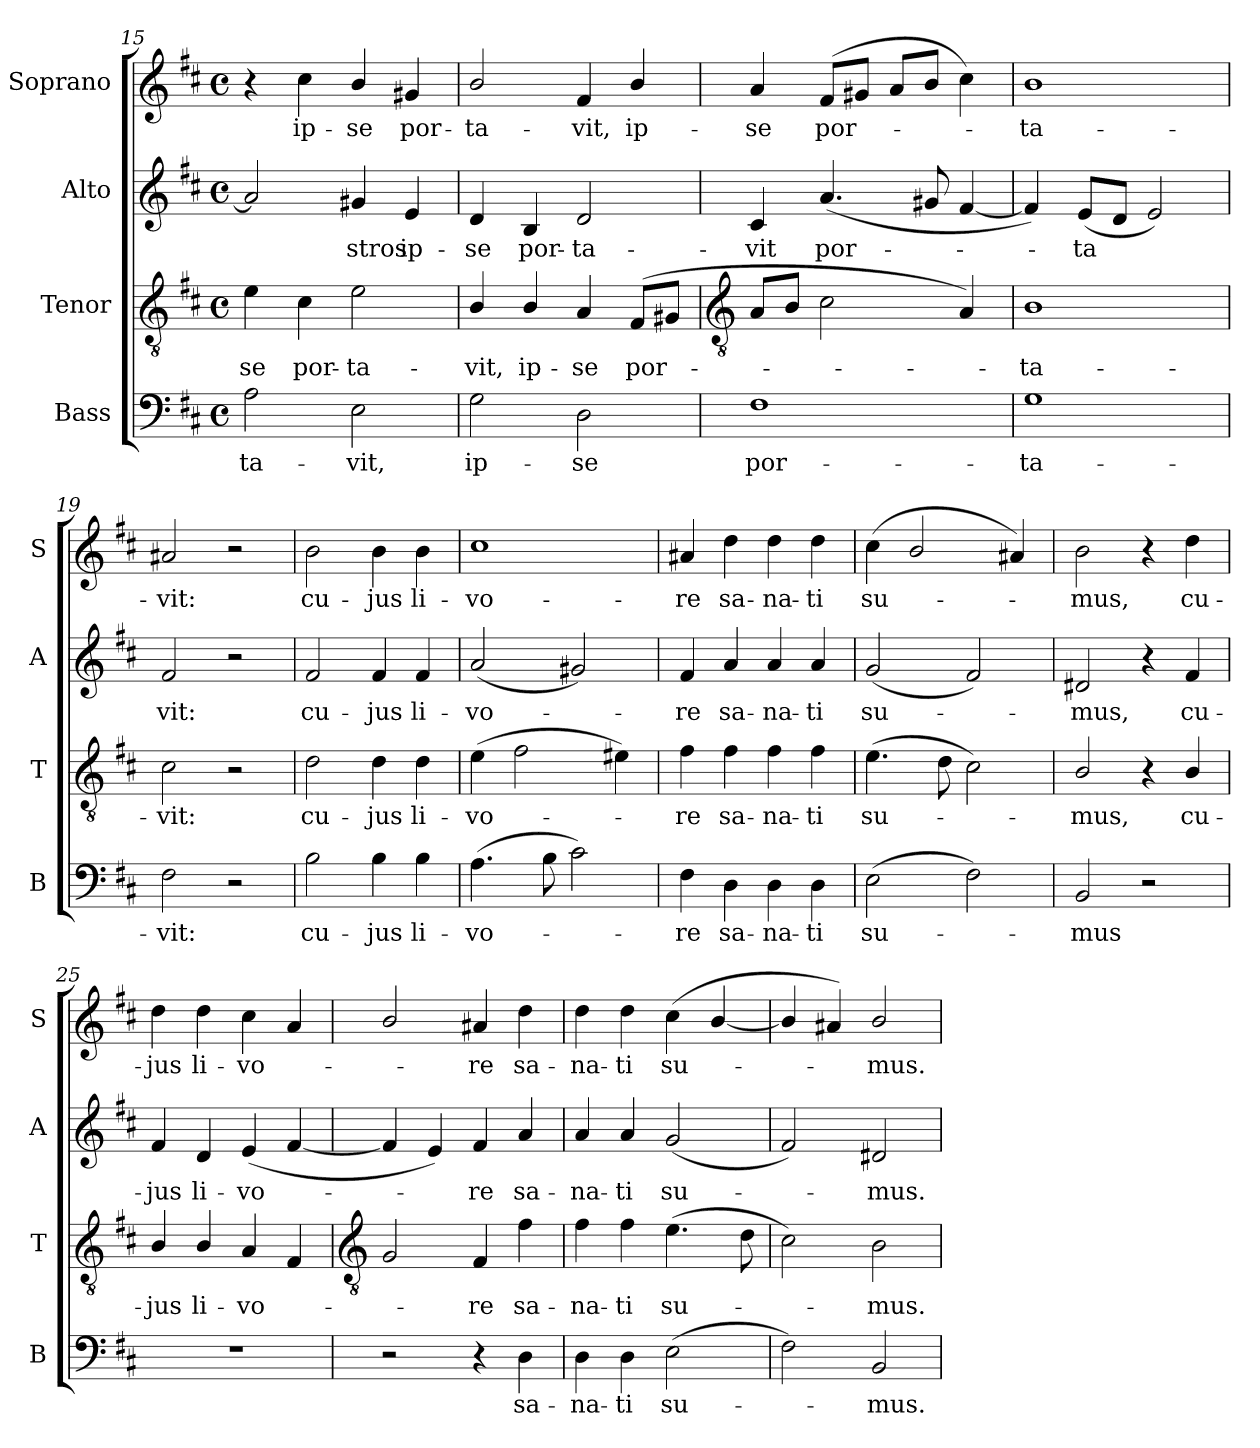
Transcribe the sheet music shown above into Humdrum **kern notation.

**kern	**text	**kern	**text	**kern	**text	**kern	**text
*part4	*part4	*part3	*part3	*part2	*part2	*part1	*part1
*staff4	*staff4	*staff3	*staff3	*staff2	*staff2	*staff1	*staff1
*I"Bass	*	*I"Tenor	*	*I"Alto	*	*I"Soprano	*
*I'B	*	*I'T	*	*I'A	*	*I'S	*
*clefF4	*	*clefGv2	*	*clefG2	*	*clefG2	*
*k[f#c#]	*	*k[f#c#]	*	*k[f#c#]	*	*k[f#c#]	*
*D:	*	*D:	*	*D:	*	*D:	*
*M4/4	*	*M4/4	*	*M4/4	*	*M4/4	*
*met(c)	*	*met(c)	*	*met(c)	*	*met(c)	*
=15	=15	=15	=15	=15	=15	=15	=15
!	!LO:LY:b	!	!LO:LY:b	!	!	!	!
2A	-ta-	4e	-se	2a]	.	4r	.
!	!	!	!LO:LY:b	!	!	!	!LO:LY:b
.	.	4c#	por-	.	.	4cc#	ip-
!	!LO:LY:b	!	!LO:LY:b	!	!LO:LY:b	!	!LO:LY:b
2E	-vit,	2e	-ta-	4g#X	stros	4b/	-se
!	!	!	!	!	!LO:LY:b	!	!LO:LY:b
.	.	.	.	4e	ip-	4g#X	por-
=16	=16	=16	=16	=16	=16	=16	=16
!	!LO:LY:b	!	!LO:LY:b	!	!LO:LY:b	!	!LO:LY:b
2G	ip-	4B/	-vit,	4d	-se	2b/	-ta-
!	!	!	!LO:LY:b	!	!LO:LY:b	!	!
.	.	4B/	ip-	4B	por-	.	.
!	!LO:LY:b	!	!LO:LY:b	!	!LO:LY:b	!	!LO:LY:b
2D	-se	4A	-se	2d	-ta-	4f#	-vit,
!	!	!	!LO:LY:b	!	!	!	!LO:LY:b
.	.	(<8F#L	por-	.	.	4b/	ip-
.	.	8G#XJ	.	.	.	.	.
!!LO:LB:g=z
=17	=17	=17	=17	=17	=17	=17	=17
*	*	*clefGv2	*	*	*	*	*
!	!LO:LY:b	!	!	!	!LO:LY:b	!	!LO:LY:b
1F#	por-	8AL	.	4c#	-vit	4a	-se
.	.	8BJ	.	.	.	.	.
!	!	!	!	!	!LO:LY:b	!	!LO:LY:b
.	.	2c#	.	(<4.a	por-	(<8f#L	por-
.	.	.	.	.	.	8g#XJ	.
.	.	.	.	.	.	8aL	.
.	.	.	.	8g#X	.	8bJ	.
.	.	4A)	.	[4f#	.	4cc#)	.
=18	=18	=18	=18	=18	=18	=18	=18
!	!LO:LY:b	!	!LO:LY:b	!	!	!	!LO:LY:b
1G	-ta-	1B	ta-	4f#])	.	1b	ta-
!	!	!	!	!	!LO:LY:b	!	!
.	.	.	.	(<8eL	ta	.	.
.	.	.	.	8dJ	.	.	.
.	.	.	.	2e)	.	.	.
=19	=19	=19	=19	=19	=19	=19	=19
!	!LO:LY:b	!	!LO:LY:b	!	!LO:LY:b	!	!LO:LY:b
2F#	-vit:	2c#	-vit:	2f#	vit:	2a#X	-vit:
2r	.	2r	.	2r	.	2r	.
=20	=20	=20	=20	=20	=20	=20	=20
!	!LO:LY:b	!	!LO:LY:b	!	!LO:LY:b	!	!LO:LY:b
2B	cu-	2d	cu-	2f#	cu-	2b	cu-
!	!LO:LY:b	!	!LO:LY:b	!	!LO:LY:b	!	!LO:LY:b
4B	-jus	4d	-jus	4f#	-jus	4b	-jus
!	!LO:LY:b	!	!LO:LY:b	!	!LO:LY:b	!	!LO:LY:b
4B	li-	4d	li-	4f#	li-	4b	li-
=21	=21	=21	=21	=21	=21	=21	=21
!	!LO:LY:b	!	!LO:LY:b	!	!LO:LY:b	!	!LO:LY:b
(>4.A	-vo-	(>4e	-vo-	(<2a	-vo-	1cc#	-vo-
.	.	2f#	.	.	.	.	.
8B	.	.	.	.	.	.	.
2c#)	.	.	.	2g#X)	.	.	.
.	.	4e#X)	.	.	.	.	.
=22	=22	=22	=22	=22	=22	=22	=22
!	!LO:LY:b	!	!LO:LY:b	!	!LO:LY:b	!	!LO:LY:b
4F#	re	4f#	re	4f#	re	4a#X	-re
!	!LO:LY:b	!	!LO:LY:b	!	!LO:LY:b	!	!LO:LY:b
4D	sa-	4f#	sa-	4a	sa-	4dd	sa-
!	!LO:LY:b	!	!LO:LY:b	!	!LO:LY:b	!	!LO:LY:b
4D	-na-	4f#	-na-	4a	-na-	4dd	-na-
!	!LO:LY:b	!	!LO:LY:b	!	!LO:LY:b	!	!LO:LY:b
4D	-ti	4f#	-ti	4a	-ti	4dd	-ti
=23	=23	=23	=23	=23	=23	=23	=23
!	!LO:LY:b	!	!LO:LY:b	!	!LO:LY:b	!	!LO:LY:b
(>2E	su-	(>4.e	su-	(<2g	su-	(<4cc#	su-
.	.	.	.	.	.	2b/	.
.	.	8d	.	.	.	.	.
2F#)	.	2c#)	.	2f#)	.	.	.
.	.	.	.	.	.	4a#X)	.
=24	=24	=24	=24	=24	=24	=24	=24
!	!LO:LY:b	!	!LO:LY:b	!	!LO:LY:b	!	!LO:LY:b
2BB	mus	2B/	mus,	2d#X	mus,	2b	mus,
2r	.	4r	.	4r	.	4r	.
!	!	!	!LO:LY:b	!	!LO:LY:b	!	!LO:LY:b
.	.	4B/	cu-	4f#	cu-	4dd	cu-
=25	=25	=25	=25	=25	=25	=25	=25
!	!	!	!LO:LY:b	!	!LO:LY:b	!	!LO:LY:b
1r	.	4B/	-jus	4f#	-jus	4dd	-jus
!	!	!	!LO:LY:b	!	!LO:LY:b	!	!LO:LY:b
.	.	4B/	li-	4d	li-	4dd	li-
!	!	!	!LO:LY:b	!	!LO:LY:b	!	!LO:LY:b
.	.	4A	-vo-	(<4e	-vo-	4cc#	-vo-
.	.	4F#	.	[4f#	.	4a	.
!!LO:LB:g=z
=26	=26	=26	=26	=26	=26	=26	=26
*	*	*clefGv2	*	*	*	*	*
2r	.	2G	.	4f#]	.	2b/	.
.	.	.	.	4e)	.	.	.
!	!	!	!LO:LY:b	!	!LO:LY:b	!	!LO:LY:b
4r	.	4F#	re	4f#	re	4a#X	re
!	!LO:LY:b	!	!LO:LY:b	!	!LO:LY:b	!	!LO:LY:b
4D	sa-	4f#	sa-	4a	sa-	4dd	sa-
=27	=27	=27	=27	=27	=27	=27	=27
!	!LO:LY:b	!	!LO:LY:b	!	!LO:LY:b	!	!LO:LY:b
4D	-na-	4f#	-na-	4a	-na-	4dd	-na-
!	!LO:LY:b	!	!LO:LY:b	!	!LO:LY:b	!	!LO:LY:b
4D	-ti	4f#	-ti	4a	-ti	4dd	-ti
!	!LO:LY:b	!	!LO:LY:b	!	!LO:LY:b	!	!LO:LY:b
(>2E	su-	(>4.e	su-	(<2g	su-	(<4cc#	su-
.	.	.	.	.	.	[4b/	.
.	.	8d	.	.	.	.	.
=28	=28	=28	=28	=28	=28	=28	=28
2F#)	.	2c#)	.	2f#)	.	4b/]	.
.	.	.	.	.	.	4a#X)	.
!	!LO:LY:b	!	!LO:LY:b	!	!LO:LY:b	!	!LO:LY:b
2BB	mus.	2B	mus.	2d#X	mus.	2b/	mus.
=	=	=	=	=	=	=	=
*-	*-	*-	*-	*-	*-	*-	*-
